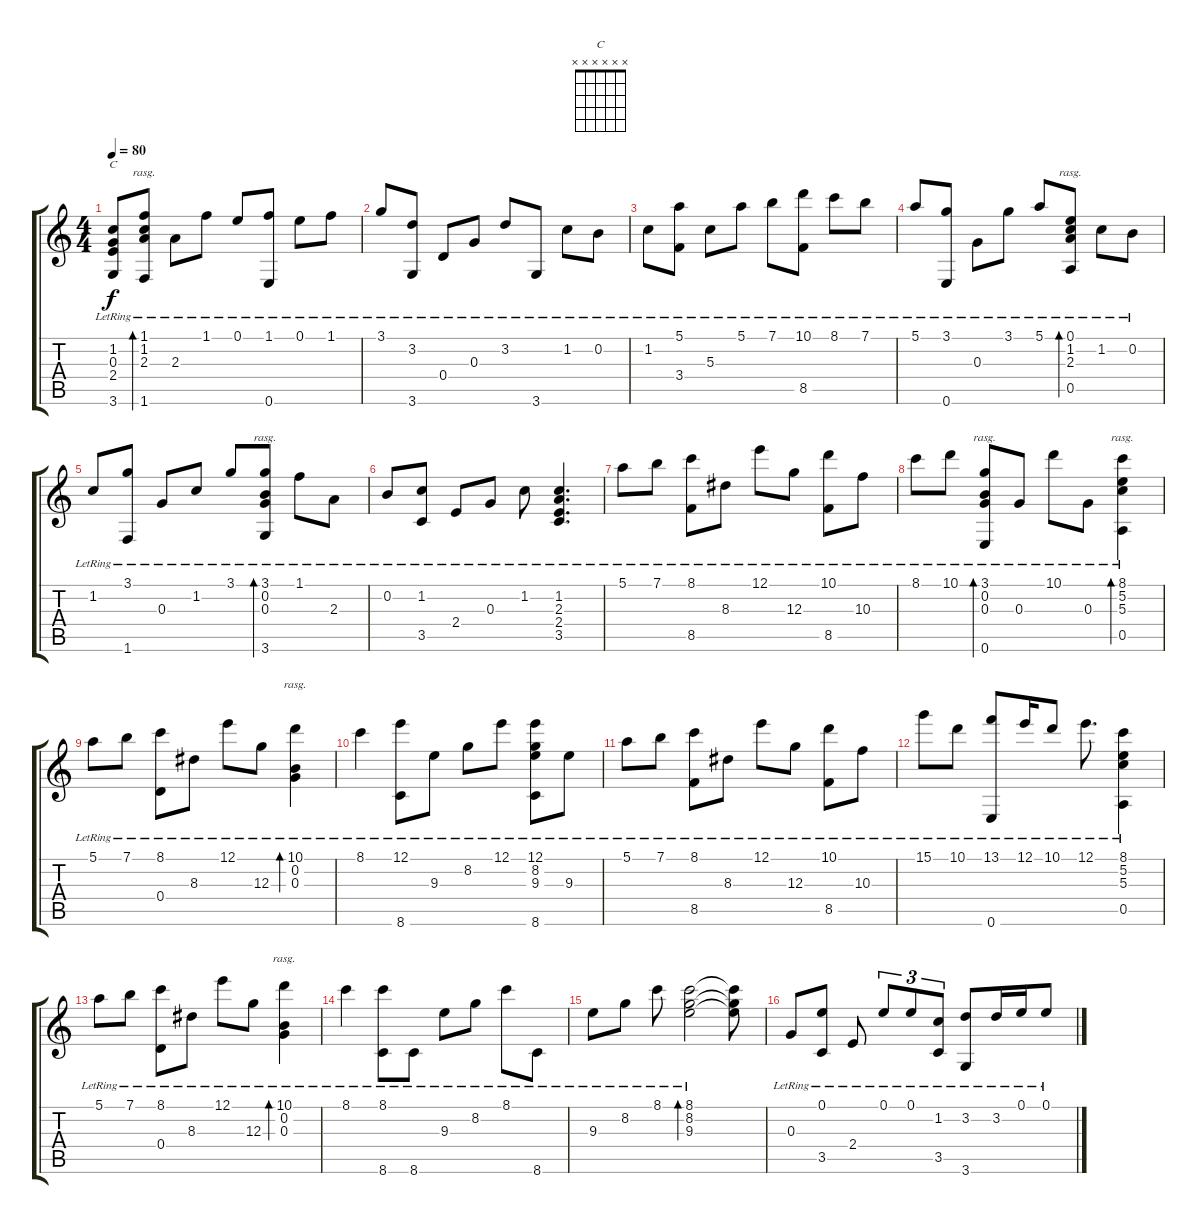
\track "" {instrument acousticguitarsteel}
\staff {score tabs}
\tuning (E4 B3 G3 D3 A2 E2) {hide}
\chord ("C" x x x x x x)
\ts (4 4)
\tempo 80
\clef g2
\ks c
(1.2{lr} 0.3{lr} 2.4{lr} 3.6{lr}).8{ch "C" dy f} (1.1{lr} 1.2{lr} 2.3{lr} 1.6{lr}).8{bd 480 rasg ii} 2.3{lr}.8{beam merge} 1.1{lr}.8 0.1{lr}.8 (1.1{lr} 0.6{lr}).8 0.1{lr}.8 1.1{lr}.8 |
3.1{lr}.8 (3.2{lr} 3.6{lr}).8 0.4{lr}.8 0.3{lr}.8 3.2{lr}.8 3.6{lr}.8 1.2{lr}.8 0.2{lr}.8 |
1.2{lr}.8 (5.1{lr} 3.4{lr}).8 5.3{lr}.8 5.1{lr}.8 7.1{lr}.8 (10.1{lr} 8.5{lr}).8 8.1{lr}.8 7.1{lr}.8 |
5.1{lr}.8 (3.1{lr} 0.6{lr}).8 0.3{lr}.8 3.1{lr}.8 5.1{lr}.8 (0.1{lr} 1.2{lr} 2.3{lr} 0.5{lr}).8{bd 480 rasg ii} 1.2{lr}.8 0.2{lr}.8 |
1.2{lr}.8 (3.1{lr} 1.6{lr}).8 0.3{lr}.8 1.2{lr}.8 3.1{lr}.8 (3.1{lr} 0.2{lr} 0.3{lr} 3.6{lr}).8{bd 480 rasg ii} 1.1{lr}.8 2.3{lr}.8 |
0.2{lr}.8 (1.2{lr} 3.5{lr}).8 2.4{lr}.8 0.3{lr}.8 1.2{lr}.8 (1.2{lr} 2.3{lr} 2.4{lr} 3.5{lr}).4{d} |
5.1{lr}.8 7.1{lr}.8 (8.1{lr} 8.5{lr}).8 8.3{lr}.8 12.1{lr}.8 12.3{lr}.8 (10.1{lr} 8.5{lr}).8 10.3{lr}.8 |
8.1{lr}.8 10.1{lr}.8 (3.1{lr} 0.2{lr} 0.3{lr} 0.6{lr}).8{bd 480 rasg ii} 0.3{lr}.8 10.1{lr}.8 0.3{lr}.8 (8.1{lr} 5.2{lr} 5.3{lr} 0.5{lr}).4{bd 480 rasg ii} |
5.1{lr}.8 7.1{lr}.8 (8.1{lr} 0.4{lr}).8 8.3{lr}.8 12.1{lr}.8 12.3{lr}.8 (10.1{lr} 0.2{lr} 0.3{lr}).4{bd 480 rasg ii} |
8.1{lr}.4 (12.1{lr} 8.6{lr}).8 9.3{lr}.8 8.2{lr}.8 12.1{lr}.8 (12.1{lr} 8.2{lr} 9.3{lr} 8.6{lr}).8 9.3{lr}.8 |
5.1{lr}.8 7.1{lr}.8 (8.1{lr} 8.5{lr}).8 8.3{lr}.8 12.1{lr}.8 12.3{lr}.8 (10.1{lr} 8.5{lr}).8 10.3{lr}.8 |
15.1{lr}.8 10.1{lr}.8 (13.1{lr} 0.6{lr}).8 12.1{lr}.16 10.1{lr}.8 12.1{lr}.8{d} (8.1{lr} 5.2{lr} 5.3{lr} 0.5{lr}).4 |
5.1{lr}.8 7.1{lr}.8 (8.1{lr} 0.4{lr}).8 8.3{lr}.8 12.1{lr}.8 12.3{lr}.8 (10.1{lr} 0.2{lr} 0.3{lr}).4{bd 480 rasg ii} |
8.1{lr}.4 (8.1{lr} 8.6{lr}).8 8.6{lr}.8 9.3{lr}.8 8.2{lr}.8 8.1{lr}.8 8.6{lr}.8 |
9.3{lr}.8 8.2{lr}.8 8.1{lr}.8 (8.1{lr} 8.2{lr} 9.3{lr}).2{bd 480} (8.1{t} 8.2{t} 9.3{t}).8 |
0.3{lr}.8 (0.1{lr} 3.5{lr}).8 2.4{lr}.8{beam split} 0.1{lr}.8{tu (3 2)} 0.1{lr}.8{tu (3 2) beam merge} (1.2{lr} 3.5{lr}).8{tu (3 2) beam split} (3.2{lr} 3.6{lr}).8{beam merge} 3.2{lr}.16 0.1{lr}.16 0.1{lr}.8
